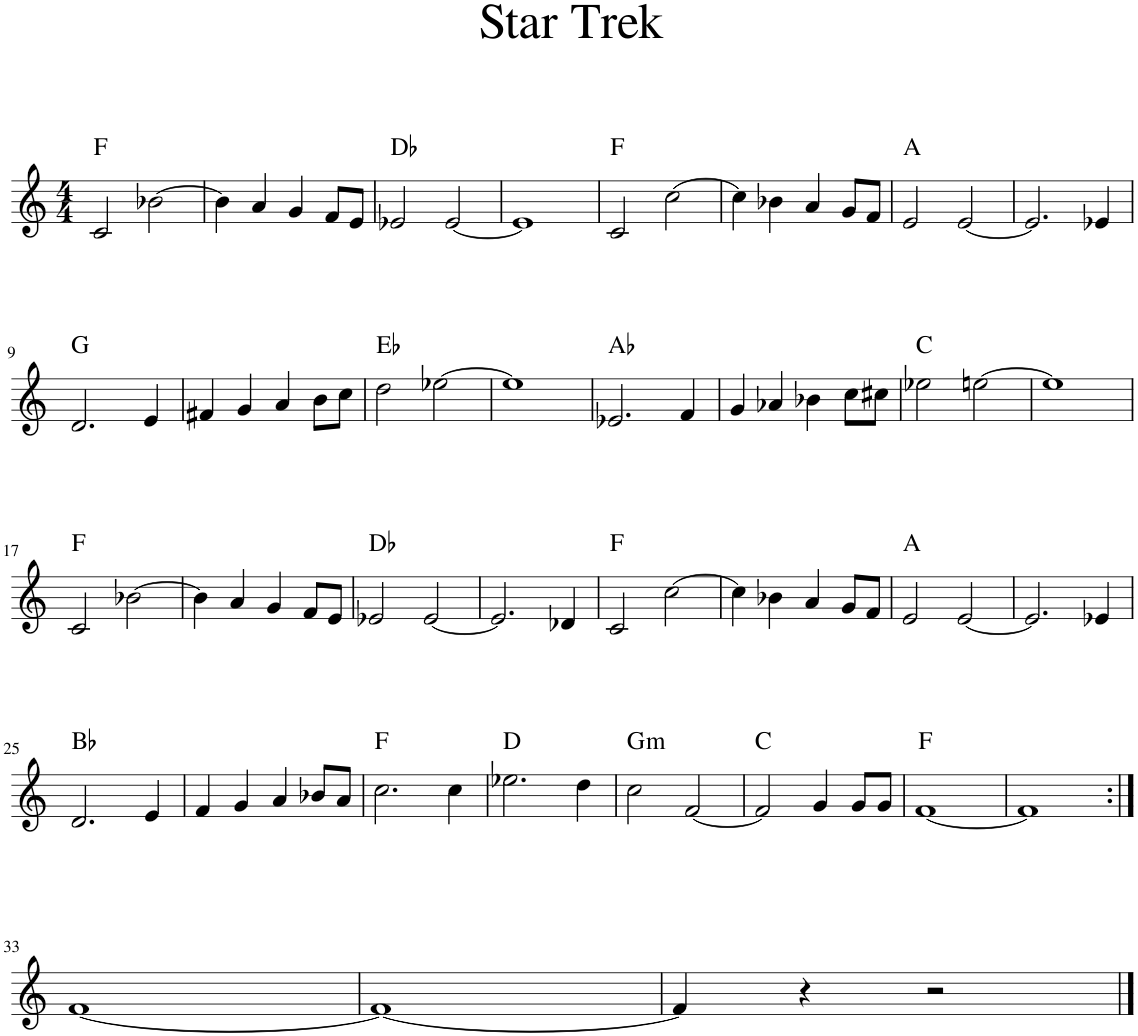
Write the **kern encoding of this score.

**kern	**harte
*part1	*part1
*staff1	*
*I"Piano	*
*I'Pno.	*
*clefG2	*
*k[]	*
*M4/4	*
=1	=1
2c/	F:maj
[2b-X\	.
=2	=2
4b-\]	.
4a/	.
4g/	.
8f/L	.
8e/J	.
=3	=3
2e-X/	Db:maj
[2e-/	.
=4	=4
1e-]	.
=5	=5
2c/	F:maj
[2cc\	.
=6	=6
4cc\]	.
4b-X\	.
4a/	.
8g/L	.
8f/J	.
=7	=7
2e/	A:maj
[2e/	.
=8	=8
2.e/]	.
4e-X/	.
!!LO:LB:g=z
=9	=9
2.d/	G:maj
4e/	.
=10	=10
4f#X/	.
4g/	.
4a/	.
8b\L	.
8cc\J	.
=11	=11
2dd\	Eb:maj
[2ee-X\	.
=12	=12
1ee-]	.
=13	=13
2.e-X/	Ab:maj
4f/	.
=14	=14
4g/	.
4a-X/	.
4b-X\	.
8cc\L	.
8cc#X\J	.
=15	=15
2ee-X\	C:maj
[2een\	.
=16	=16
1ee]	.
!!LO:LB:g=z
=17	=17
2c/	F:maj
[2b-X\	.
=18	=18
4b-\]	.
4a/	.
4g/	.
8f/L	.
8e/J	.
=19	=19
2e-X/	Db:maj
[2e-/	.
=20	=20
2.e-/]	.
4d-X/	.
=21	=21
2c/	F:maj
[2cc\	.
=22	=22
4cc\]	.
4b-X\	.
4a/	.
8g/L	.
8f/J	.
=23	=23
2e/	A:maj
[2e/	.
=24	=24
2.e/]	.
4e-X/	.
!!LO:LB:g=z
=25	=25
2.d/	Bb:maj
4e/	.
=26	=26
4f/	.
4g/	.
4a/	.
8b-X/L	.
8a/J	.
=27	=27
2.cc\	F:maj
4cc\	.
=28	=28
2.ee-X\	D:maj
4dd\	.
=29	=29
!	!LO:H:kt=m
2cc\	G:min
[2f/	.
=30	=30
2f/]	C:maj
4g/	.
8g/L	.
8g/J	.
=31	=31
[1f	F:maj
=32	=32
!	!LO:H:kt=N.C.
1f]	N
!!LO:LB:g=z
=33:|!	=33:|!
[1f	.
=34	=34
1f_	.
=35	=35
4f/]	.
4r	.
2r	.
==	==
*-	*-
